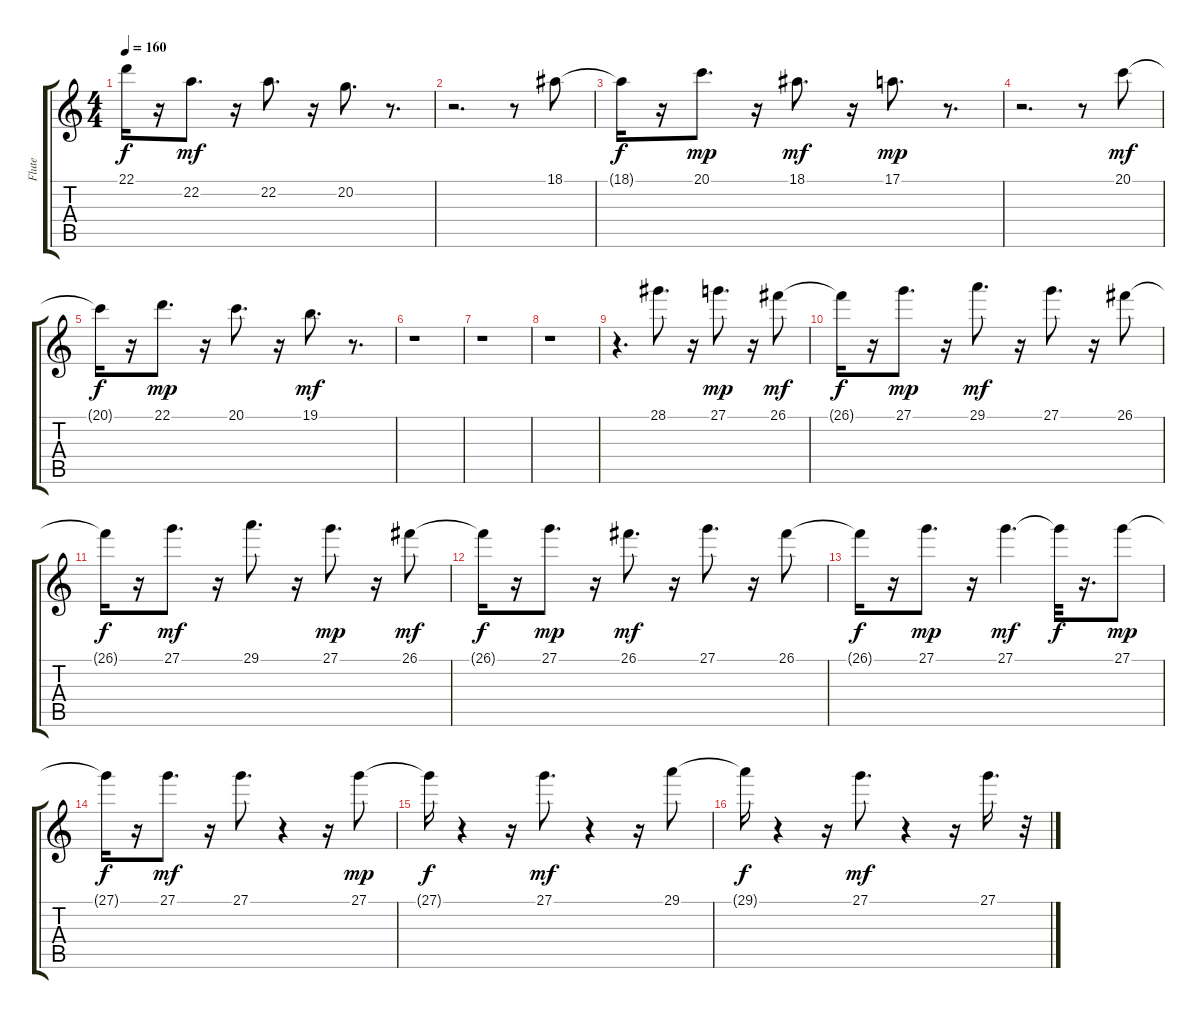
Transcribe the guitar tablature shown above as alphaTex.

\track ("Flute" "Flute") {instrument flute}
\staff {score tabs}
\tuning (E4 B3 G3 D3 A2 E2) {hide}
\ts (4 4)
\tempo 160
\clef g2
\ks c
22.1{t}.16{dy f} r.16 22.2.8{d dy mf} r.16 22.2.8{d} r.16 20.2.8{d} r.8{d} |
r.2{d} r.8 18.1.8 |
18.1{t}.16{dy f} r.16 20.1.8{d dy mp} r.16 18.1.8{d dy mf} r.16 17.1.8{d dy mp} r.8{d} |
r.2{d} r.8 20.1.8{dy mf} |
20.1{t}.16{dy f} r.16 22.1.8{d dy mp} r.16 20.1.8{d} r.16 19.1.8{d dy mf} r.8{d} |
r.1 |
r.1 |
r.1 |
r.4{d} 28.1.8{d} r.16 27.1.8{d dy mp} r.16 26.1.8{dy mf} |
26.1{t}.16{dy f} r.16 27.1.8{d dy mp} r.16 29.1.8{d dy mf} r.16 27.1.8{d} r.16 26.1.8 |
26.1{t}.16{dy f} r.16 27.1.8{d dy mf} r.16 29.1.8{d} r.16 27.1.8{d dy mp} r.16 26.1.8{dy mf} |
26.1{t}.16{dy f} r.16 27.1.8{d dy mp} r.16 26.1.8{d dy mf} r.16 27.1.8{d} r.16 26.1.8 |
26.1{t}.16{dy f} r.16 27.1.8{d dy mp} r.16 27.1.4{d dy mf} 27.1{t}.32{dy f} r.16{d} 27.1.8{dy mp} |
27.1{t}.16{dy f} r.16 27.1.8{d dy mf} r.16 27.1.8{d} r.4 r.16 27.1.8{dy mp} |
27.1{t}.16{dy f} r.4 r.16 27.1.8{d dy mf} r.4 r.16 29.1.8 |
29.1{t}.16{dy f} r.4 r.16 27.1.8{d dy mf} r.4 r.16 27.1.16{d} r.32
